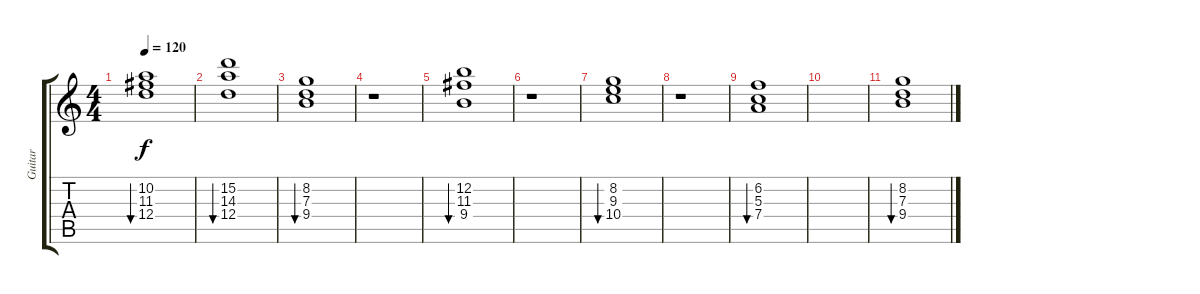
\track ("Guitar" "Guitar") {instrument electricguitarclean}
\staff {score tabs}
\tuning (E4 B3 G3 D3 A2 E2) {hide}
\ts (4 4)
\tempo 120
\clef g2
\ks c
(10.2 11.3 12.4).1{bu 240 dy f} |
(15.2 14.3 12.4).1{bu 240} |
(8.2 7.3 9.4).1{bu 240} |
r.1 |
(12.2 11.3 9.4).1{bu 240} |
r.1 |
(8.2 9.3 10.4).1{bu 240} |
r.1 |
(6.2 5.3 7.4).1{bu 240} |
|
(8.2 7.3 9.4).1{bu 240}
